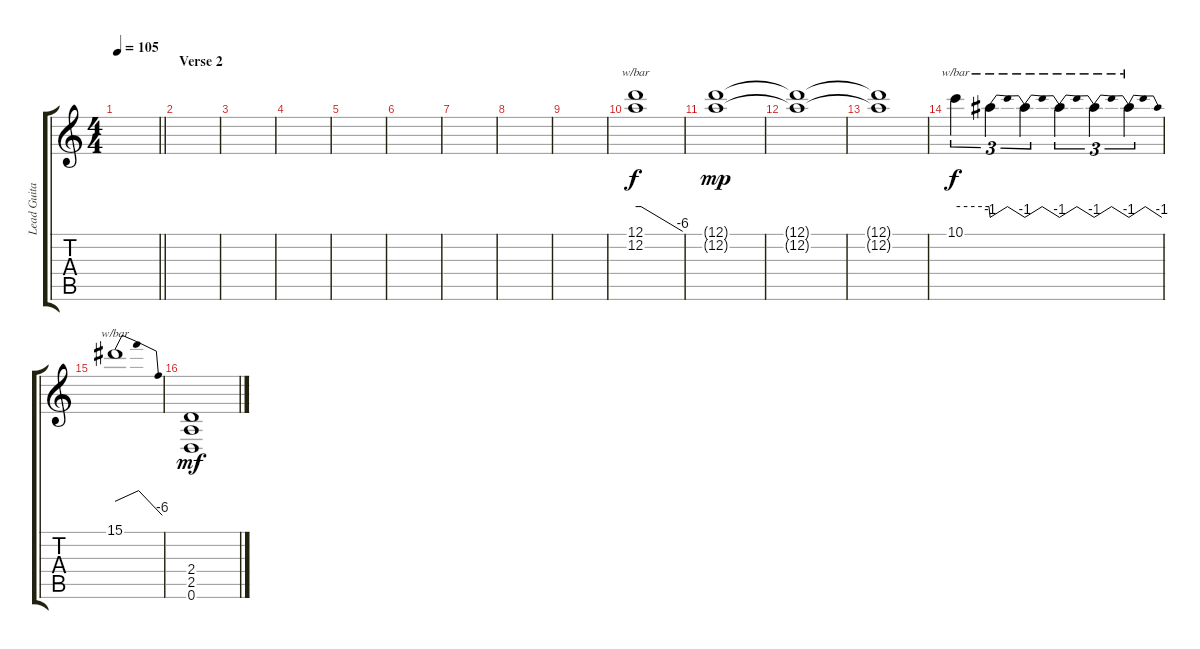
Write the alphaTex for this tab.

\track ("Lead Guitar" "Lead Guita") {instrument distortionguitar}
\staff {score tabs}
\tuning (D4 A3 F3 C3 G2 D2) {hide}
\ts (4 4)
\tempo 105
\clef g2
\barLineRight lightlight
\ks c
|
\section ("" "Verse 2")
|
|
|
|
|
|
|
|
(12.1 12.2).1{tbe (custom default 0 0 7 0 60 -24) volume 14} |
(12.1{t} 12.2{t}).1{dy mp} |
(12.1{t} 12.2{t}).1 |
(12.1{t} 12.2{t}).1 |
10.1.4{tu (3 2) tbe (custom default 0 0 58 0 60 -4) dy f} 10.1{t}.4{tu (3 2) tbe (dip default 0 -4 5 0 57 0 60 -4)} 10.1{t}.4{tu (3 2) tbe (dip default 0 -4 5 0 58 0 60 -4)} 10.1{t}.4{tu (3 2) tbe (dip default 0 -4 5 0 58 0 60 -4)} 10.1{t}.4{tu (3 2) tbe (dip default 0 -4 5 0 58 0 60 -4)} 10.1{t}.4{tu (3 2) tbe (dip default 0 -4 5 0 58 0 60 -4)} |
15.1.1{tbe (dip default 0 -4 2 0 7 0 60 -24)} |
(2.4 2.5 0.6).1{dy mf}
